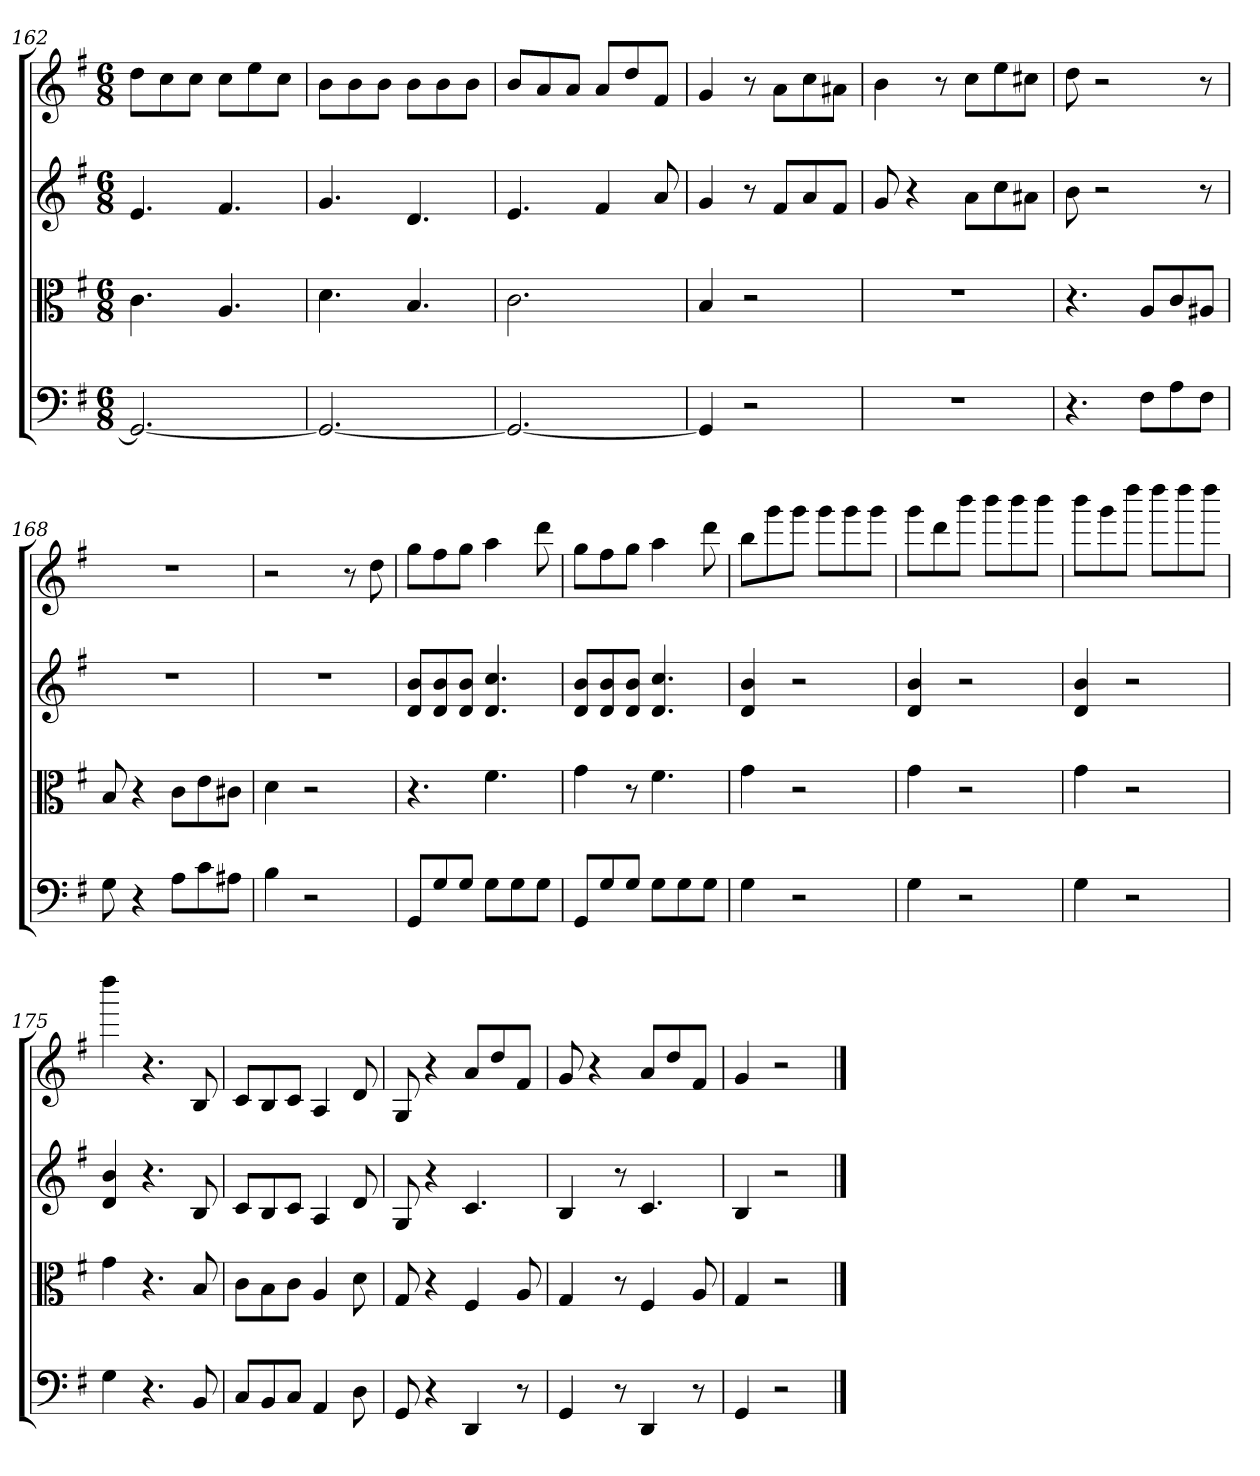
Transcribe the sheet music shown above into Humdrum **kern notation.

**kern	**kern	**kern	**kern
*part4	*part3	*part2	*part1
*staff4	*staff3	*staff2	*staff1
*clefF4	*clefC3	*	*
*k[f#]	*k[f#]	*k[f#]	*k[f#]
*G:	*G:	*G:	*G:
*M6/8	*M6/8	*M6/8	*M6/8
=162	=162	=162	=162
2.GG_	4.c	4.e	8ddL
.	.	.	8cc
.	.	.	8ccJ
.	4.A	4.f#	8ccL
.	.	.	8ee
.	.	.	8ccJ
=163	=163	=163	=163
2.GG_	4.d	4.g	8bL
.	.	.	8b
.	.	.	8bJ
.	4.B	4.d	8bL
.	.	.	8b
.	.	.	8bJ
=164	=164	=164	=164
2.GG_	2.c	4.e	8bL
.	.	.	8a
.	.	.	8aJ
.	.	4f#	8aL
.	.	.	8dd
.	.	8a	8f#J
=165	=165	=165	=165
4GG]	4B	4g	4g
2r	2r	8r	8r
.	.	8f#L	8aL
.	.	8a	8cc
.	.	8f#J	8a#XJ
=166	=166	=166	=166
2.r	2.r	8g	4b
.	.	4r	.
.	.	.	8r
.	.	8aL	8ccL
.	.	8cc	8ee
.	.	8a#XJ	8cc#XJ
=167	=167	=167	=167
4.r	4.r	8b	8dd
.	.	2r	2r
8F#\L	8A/L	.	.
8A\	8c/	.	.
8F#\J	8A#X/J	8r	8r
=168	=168	=168	=168
8G	8B	2.r	2.r
4r	4r	.	.
8A\L	8c\L	.	.
8c\	8e\	.	.
8A#X\J	8c#X\J	.	.
=169	=169	=169	=169
4B	4d	2.r	2r
2r	2r	.	.
.	.	.	8r
.	.	.	8dd
=170	=170	=170	=170
8GG/L	4.r	8d 8bL	8ggL
8G/	.	8d 8b	8ff#
8G/J	.	8d 8bJ	8ggJ
8G\L	4.f#	4.d 4.cc	4aa
8G\	.	.	.
8G\J	.	.	8ddd
=171	=171	=171	=171
8GG/L	4g	8d 8bL	8ggL
8G/	.	8d 8b	8ff#
8G/J	8r	8d 8bJ	8ggJ
8G\L	4.f#	4.d 4.cc	4aa
8G\	.	.	.
8G\J	.	.	8ddd
=172	=172	=172	=172
4G	4g	4d 4b	8bbL
.	.	.	8ggg
2r	2r	2r	8gggJ
.	.	.	8gggL
.	.	.	8ggg
.	.	.	8gggJ
=173	=173	=173	=173
4G	4g	4d 4b	8gggL
.	.	.	8ddd
2r	2r	2r	8bbbJ
.	.	.	8bbbL
.	.	.	8bbb
.	.	.	8bbbJ
=174	=174	=174	=174
4G	4g	4d 4b	8bbbL
.	.	.	8ggg
2r	2r	2r	8ddddJ
.	.	.	8ddddL
.	.	.	8dddd
.	.	.	8ddddJ
=175	=175	=175	=175
4G	4g	4d 4b	4dddd
4.r	4.r	4.r	4.r
8BB	8B	8B	8B
=176	=176	=176	=176
8C/L	8c\L	8cL	8cL
8BB/	8B\	8B	8B
8C/J	8c\J	8cJ	8cJ
4AA	4A	4A	4A
8D	8d	8d	8d
=177	=177	=177	=177
8GG	8G	8G	8G
4r	4r	4r	4r
4DD	4F#	4.c	8aL
.	.	.	8dd
8r	8A	.	8f#J
=178	=178	=178	=178
4GG	4G	4B	8g
.	.	.	4r
8r	8r	8r	.
4DD	4F#	4.c	8aL
.	.	.	8dd
8r	8A	.	8f#J
=179	=179	=179	=179
4GG	4G	4B	4g
2r	2r	2r	2r
==	==	==	==
*-	*-	*-	*-
